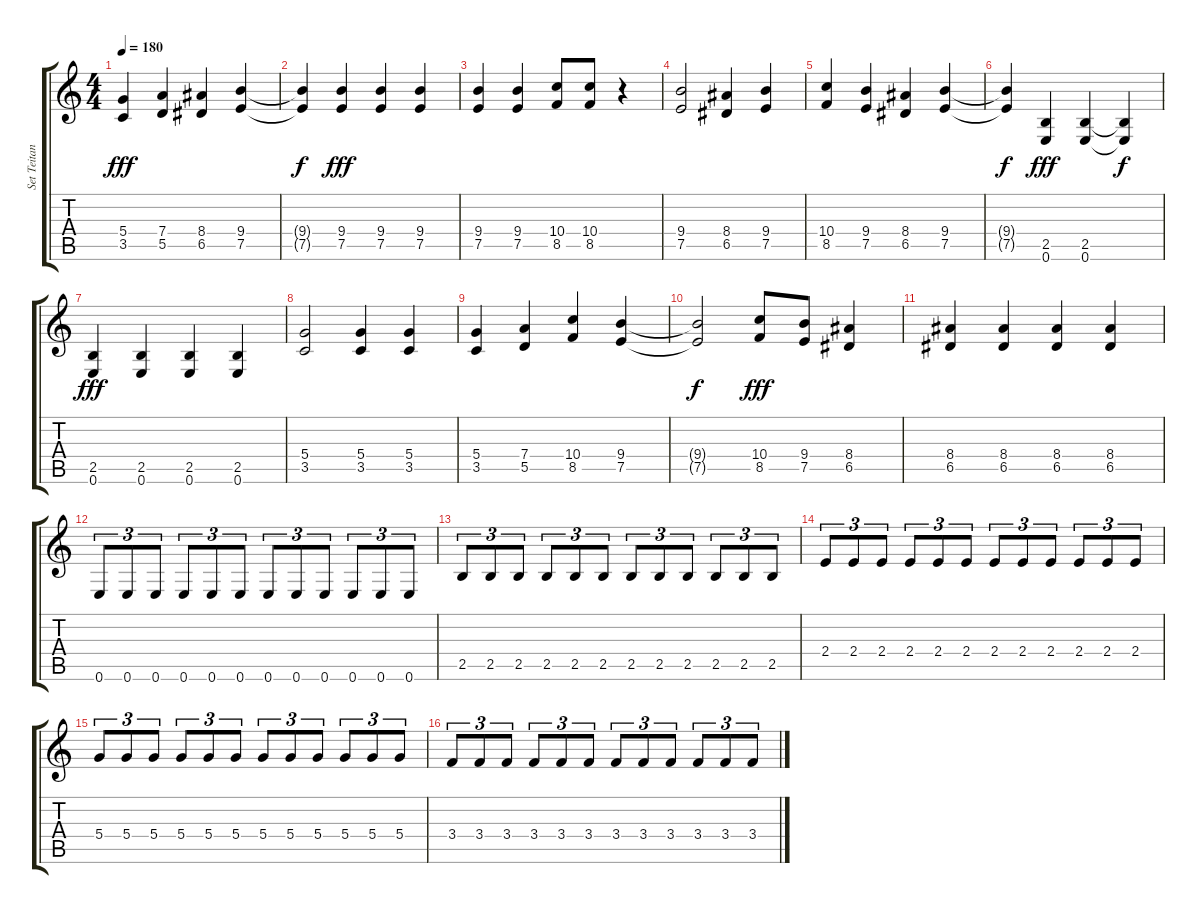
\track ("Set Teitan" "Set Teitan") {instrument distortionguitar}
\staff {score tabs}
\tuning (E4 B3 G3 D3 A2 E2) {hide}
\ts (4 4)
\tempo 180
\clef g2
\ks c
(5.4 3.5).4{dy fff} (7.4 5.5).4 (8.4 6.5).4 (9.4 7.5).4 |
(9.4{t} 7.5{t}).4{dy f} (9.4 7.5).4{dy fff} (9.4 7.5).4 (9.4 7.5).4 |
(9.4 7.5).4 (9.4 7.5).4 (10.4 8.5).8 (10.4 8.5).8 r.4 |
(9.4 7.5).2 (8.4 6.5).4 (9.4 7.5).4 |
(10.4 8.5).4 (9.4 7.5).4 (8.4 6.5).4 (9.4 7.5).4 |
(9.4{t} 7.5{t}).4{dy f} (2.5 0.6).4{dy fff} (2.5 0.6).4 (2.5{t} 0.6{t}).4{dy f} |
(2.5 0.6).4{dy fff} (2.5 0.6).4 (2.5 0.6).4 (2.5 0.6).4 |
(5.4 3.5).2 (5.4 3.5).4 (5.4 3.5).4 |
(5.4 3.5).4 (7.4 5.5).4 (10.4 8.5).4 (9.4 7.5).4 |
(9.4{t} 7.5{t}).2{dy f} (10.4 8.5).8{dy fff} (9.4 7.5).8 (8.4 6.5).4 |
(8.4 6.5).4 (8.4 6.5).4 (8.4 6.5).4 (8.4 6.5).4 |
0.6.8{tu (3 2)} 0.6.8{tu (3 2)} 0.6.8{tu (3 2)} 0.6.8{tu (3 2)} 0.6.8{tu (3 2)} 0.6.8{tu (3 2)} 0.6.8{tu (3 2)} 0.6.8{tu (3 2)} 0.6.8{tu (3 2)} 0.6.8{tu (3 2)} 0.6.8{tu (3 2)} 0.6.8{tu (3 2)} |
2.5.8{tu (3 2)} 2.5.8{tu (3 2)} 2.5.8{tu (3 2)} 2.5.8{tu (3 2)} 2.5.8{tu (3 2)} 2.5.8{tu (3 2)} 2.5.8{tu (3 2)} 2.5.8{tu (3 2)} 2.5.8{tu (3 2)} 2.5.8{tu (3 2)} 2.5.8{tu (3 2)} 2.5.8{tu (3 2)} |
2.4.8{tu (3 2)} 2.4.8{tu (3 2)} 2.4.8{tu (3 2)} 2.4.8{tu (3 2)} 2.4.8{tu (3 2)} 2.4.8{tu (3 2)} 2.4.8{tu (3 2)} 2.4.8{tu (3 2)} 2.4.8{tu (3 2)} 2.4.8{tu (3 2)} 2.4.8{tu (3 2)} 2.4.8{tu (3 2)} |
5.4.8{tu (3 2)} 5.4.8{tu (3 2)} 5.4.8{tu (3 2)} 5.4.8{tu (3 2)} 5.4.8{tu (3 2)} 5.4.8{tu (3 2)} 5.4.8{tu (3 2)} 5.4.8{tu (3 2)} 5.4.8{tu (3 2)} 5.4.8{tu (3 2)} 5.4.8{tu (3 2)} 5.4.8{tu (3 2)} |
3.4.8{tu (3 2)} 3.4.8{tu (3 2)} 3.4.8{tu (3 2)} 3.4.8{tu (3 2)} 3.4.8{tu (3 2)} 3.4.8{tu (3 2)} 3.4.8{tu (3 2)} 3.4.8{tu (3 2)} 3.4.8{tu (3 2)} 3.4.8{tu (3 2)} 3.4.8{tu (3 2)} 3.4.8{tu (3 2)}
